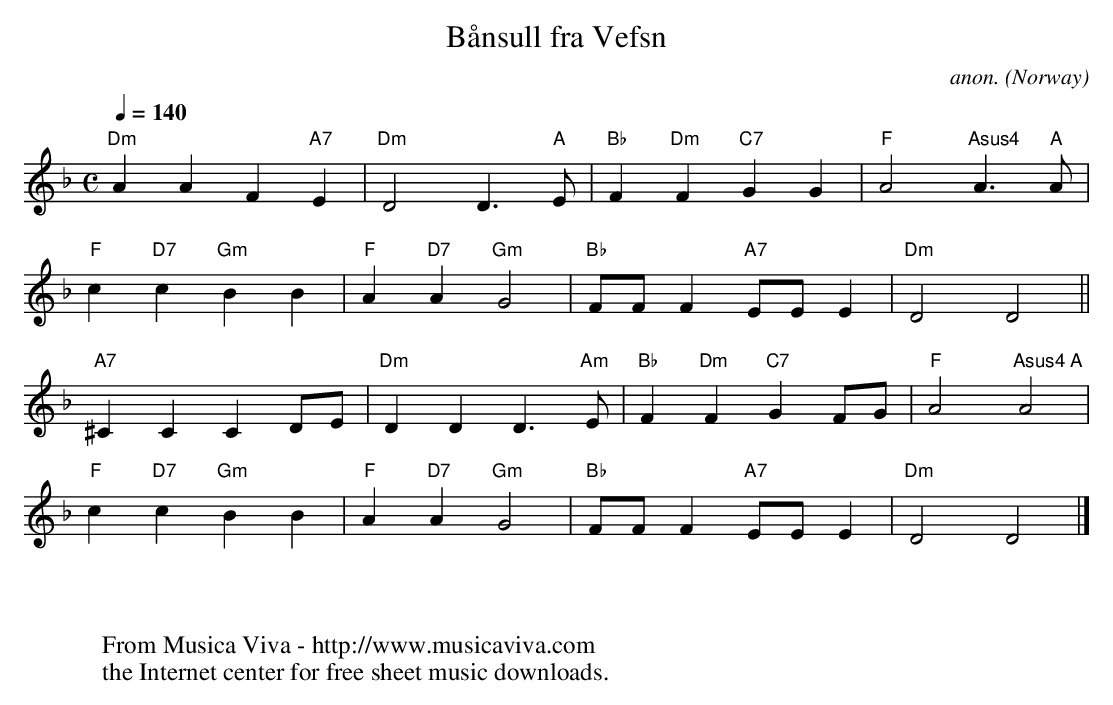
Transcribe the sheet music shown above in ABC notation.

X:1
T:B\aansull fra Vefsn
C:anon.
O:Norway
M:C
L:1/4
Q:1/4=140
K:Dm
"Dm"AAF"A7"E|"Dm"D2D3/"A"E/|"Bb"F"Dm"F"C7"GG|"F"A2"Asus4"A3/"A"A/|
"F"c"D7"c"Gm"BB|"F"A"D7"A"Gm"G2|"Bb"F/F/F"A7"E/E/E|"Dm"D2D2||
"A7"^CCCD/E/|"Dm"DDD3/"Am"E/|"Bb"F"Dm"F"C7"GF/G/|"F"A2"Asus4 A"A2|
"F"c"D7"c"Gm"BB|"F"A"D7"A"Gm"G2|"Bb"F/F/F"A7"E/E/E|"Dm"D2D2|]
W:
W:
W:  From Musica Viva - http://www.musicaviva.com
W:  the Internet center for free sheet music downloads.
